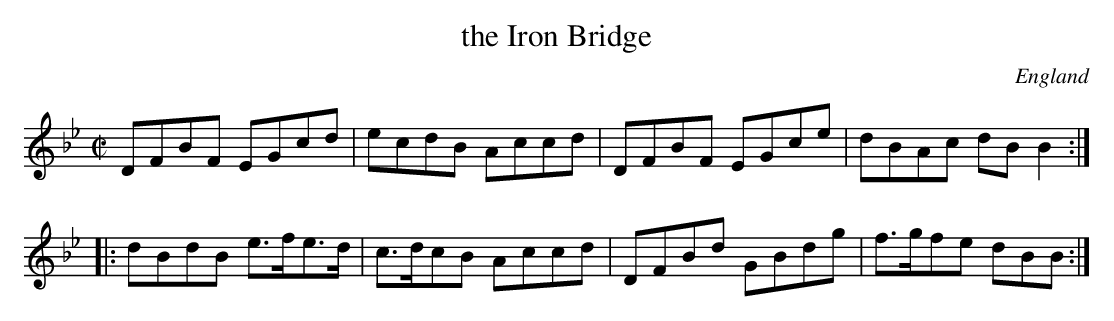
X:1
T:the Iron Bridge
L:1/8
M:C|
O:England
K:Bb
DFBF EGcd | ecdB Accd | DFBF EGce | dBAc dBB2 ::
dBdB e>fe>d | c>dcB Accd | DFBd GBdg | f>gfe dBB :|
